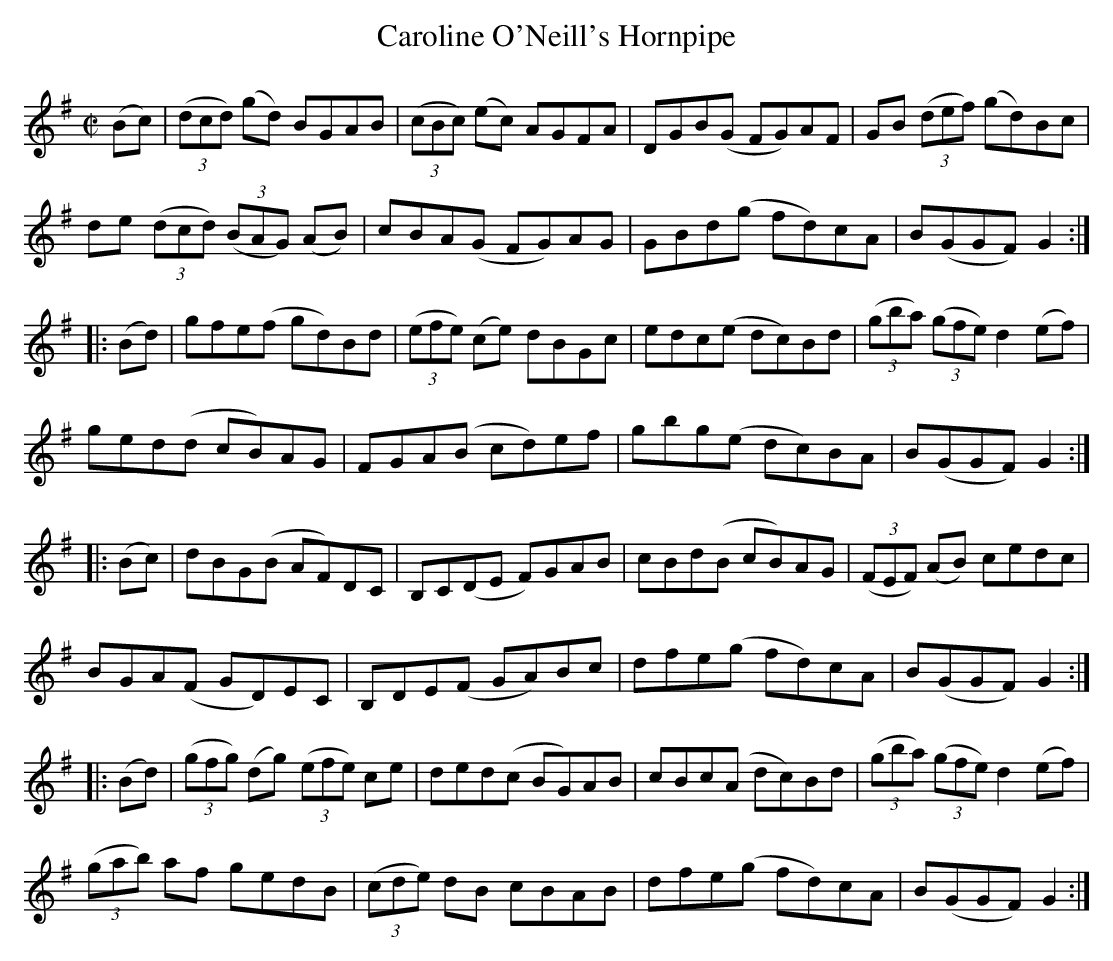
X:1
T: Caroline O'Neill's Hornpipe
M: C|
L: 1/8
K: G
 (Bc) | ((3dcd) (gd) BGAB | ((3cBc) (ec) AGFA | DGB(G FG)AF | GB ((3def) (gd)Bc|
        de ((3dcd) ((3BAG) (AB) | cBA(G FG)AG | GBd(g fd)cA | B(GGF) G2 :|
|:(Bd) |gfe(f gd)Bd | ((3efe) (ce) dBGc| edc(e dc)Bd | ((3gba) ((3gfe) d2 (ef)|
        ged(d cB)AG | FGA(B cd)ef  | gbg(e dc)BA | B(GGF) G2 :|
|:(Bc) | dBG(B AF)DC  | B,C(DE F)GAB | cBd(B cB)AG | ((3FEF) (AB) cedc |
         BGA(F GD)EC | B,DE(F GA)Bc | dfe(g fd)cA | B(GGF) G2 :|
|:(Bd)|((3gfg) (dg) ((3efe) ce |ded(c BG)AB |cBc(A dc)Bd |((3gba) ((3gfe) d2 (ef)|
       ((3gab) af gedB | ((3cde) dB cBAB | dfe(g fd)cA | B(GGF) G2 :|
